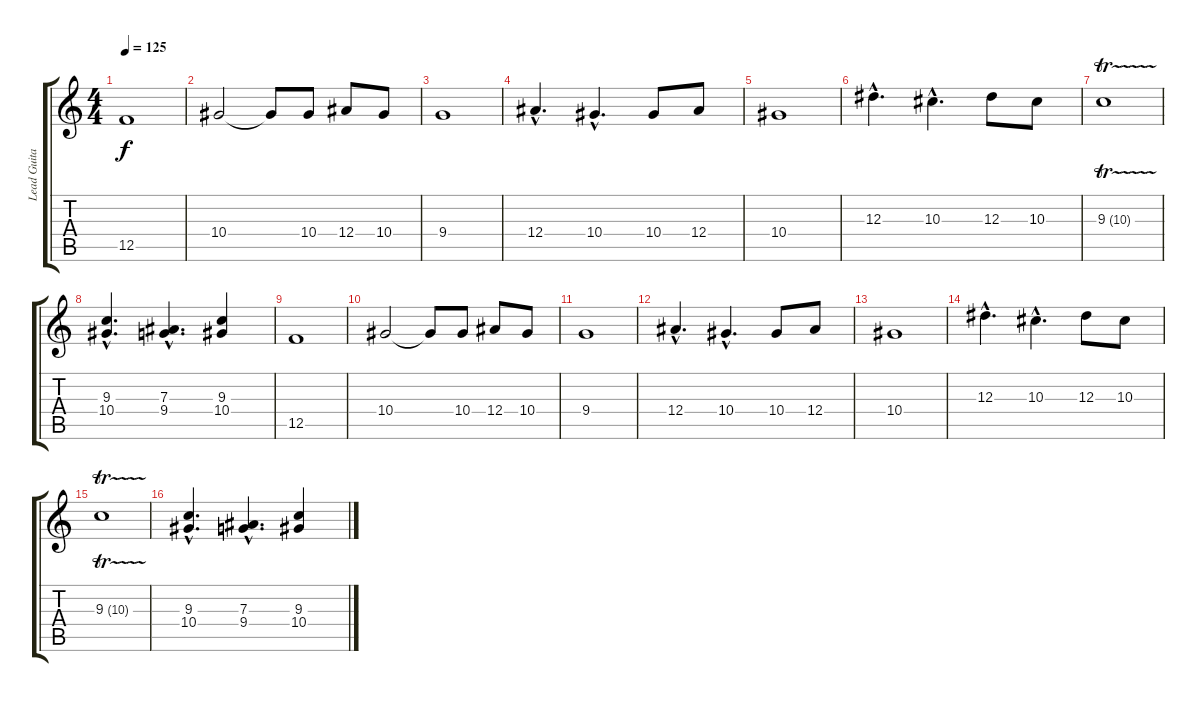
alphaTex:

\track ("Lead Guitar" "Lead Guita") {instrument overdrivenguitar}
\staff {score tabs}
\tuning (C4 G3 Eb3 Bb2 F2 C2) {hide}
\ts (4 4)
\tempo 125
\clef g2
\ks c
12.5.1{dy f} |
10.4.2 10.4{t}.8 10.4.8 12.4.8 10.4.8 |
9.4.1 |
12.4{hac}.4{d} 10.4{hac}.4{d} 10.4.8 12.4.8 |
10.4.1 |
12.3{hac}.4{d} 10.3{hac}.4{d} 12.3.8 10.3.8 |
9.3{tr (10 64)}.1 |
(9.3{hac} 10.4{hac}).4{d} (7.3{hac} 9.4{hac}).4{d} (9.3 10.4).4 |
12.5.1 |
10.4.2 10.4{t}.8 10.4.8 12.4.8 10.4.8 |
9.4.1 |
12.4{hac}.4{d} 10.4{hac}.4{d} 10.4.8 12.4.8 |
10.4.1 |
12.3{hac}.4{d} 10.3{hac}.4{d} 12.3.8 10.3.8 |
9.3{tr (10 64)}.1 |
(9.3{hac} 10.4{hac}).4{d} (7.3{hac} 9.4{hac}).4{d} (9.3 10.4).4
